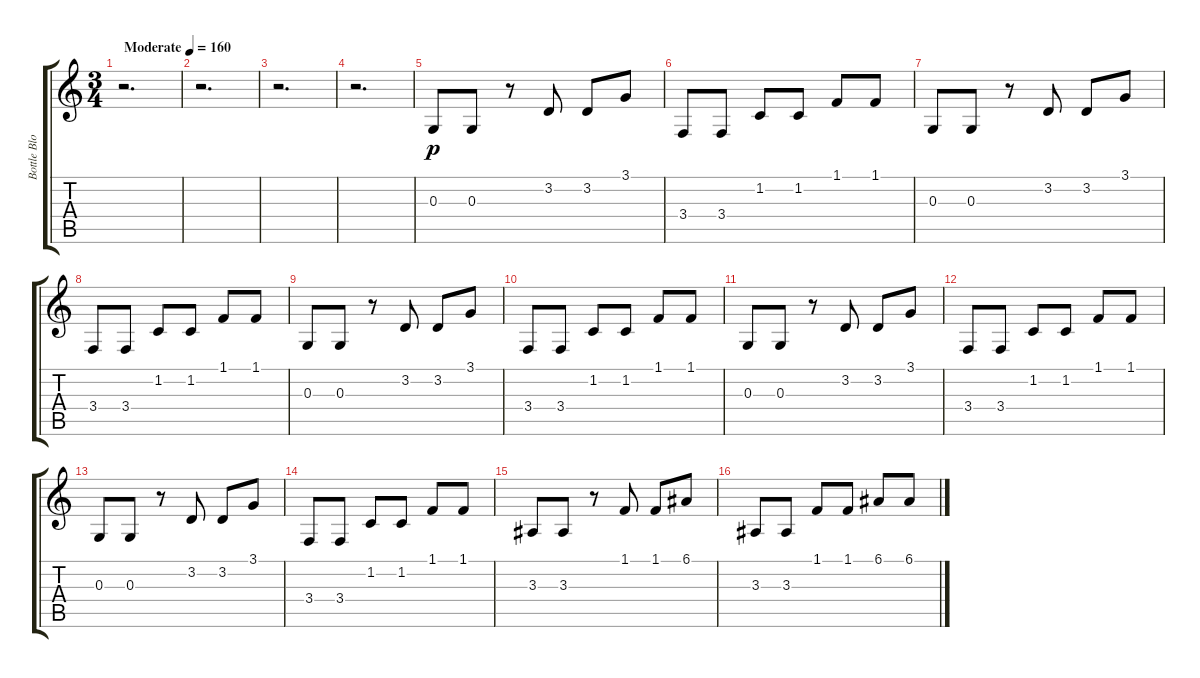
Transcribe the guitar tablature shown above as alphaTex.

\track ("Bottle Blow BG" "Bottle Blo") {instrument blownbottle}
\staff {score tabs}
\tuning (E4 B3 G3 D3 A2 E2) {hide}
\ts (3 4)
\tempo (160 "Moderate")
\clef g2
\ks c
r.2{d dy p instrument blownbottle} |
r.2{d} |
r.2{d} |
r.2{d} |
0.3.8 0.3.8 r.8 3.2.8 3.2.8 3.1.8 |
3.4.8 3.4.8 1.2.8 1.2.8 1.1.8 1.1.8 |
0.3.8 0.3.8 r.8 3.2.8 3.2.8 3.1.8 |
3.4.8 3.4.8 1.2.8 1.2.8 1.1.8 1.1.8 |
0.3.8 0.3.8 r.8 3.2.8 3.2.8 3.1.8 |
3.4.8 3.4.8 1.2.8 1.2.8 1.1.8 1.1.8 |
0.3.8 0.3.8 r.8 3.2.8 3.2.8 3.1.8 |
3.4.8 3.4.8 1.2.8 1.2.8 1.1.8 1.1.8 |
0.3.8 0.3.8 r.8 3.2.8 3.2.8 3.1.8 |
3.4.8 3.4.8 1.2.8 1.2.8 1.1.8 1.1.8 |
3.3.8 3.3.8 r.8 1.1.8 1.1.8 6.1.8 |
3.3.8 3.3.8 1.1.8 1.1.8 6.1.8 6.1.8
